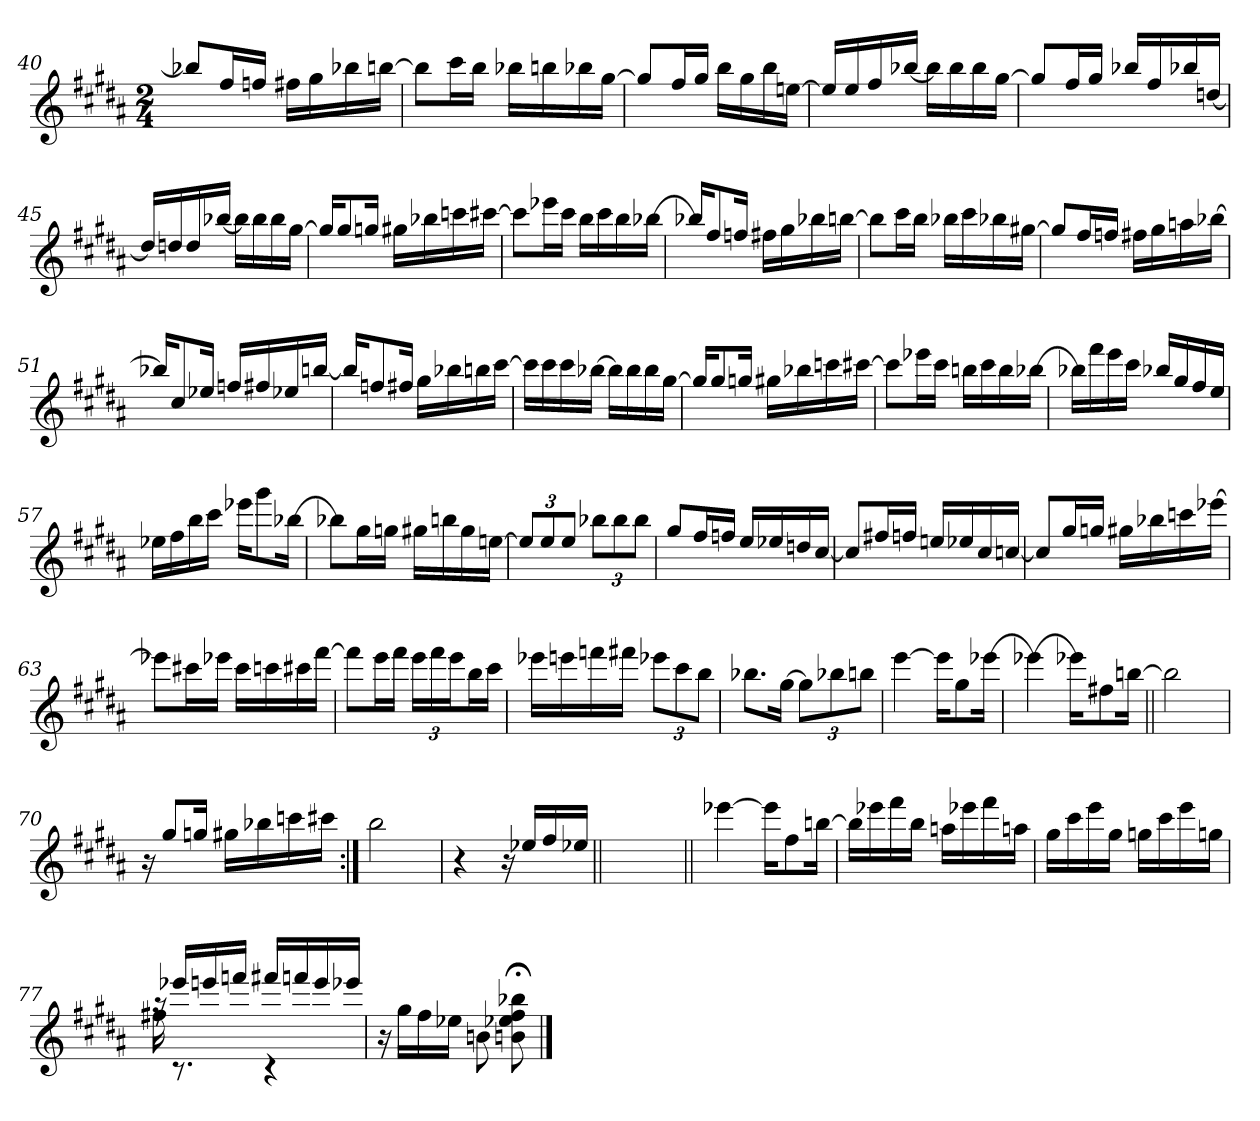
**kern
*part1
*staff1
*clefG2
*k[f#c#g#d#a#]
*B:
*M2/4
=40
8bb-X/L]
16ff#/L
16ffn/JJ
16ff#X\LL
16gg#\
16bb-X\
[16bbn\JJ
=41
8bb\L]
16ccc#\L
16bb\JJ
16bb-X\LL
16bbn\
16bb-X\
[16gg#\JJ
=42
8gg#/L]
16ff#/L
16gg#/JJ
16bb\LL
16gg#\
16bb\
[16een\JJ
=43
16ee/LL]
16ee/
16ff#/
[16bb-X/JJ
16bb-\LL]
16bb-\
16bb-\
[16gg#\JJ
!!LO:PB:g=z
=44
8gg#/L]
16ff#/L
16gg#/JJ
16bb-X/LL
16ff#/
16bb-X/
[16ddn/JJ
=45
16ddn/LL]
16dd/
16dd/
[16bb-X/JJ
16bb-\LL]
16bb-\
16bb-\
[16gg#\JJ
=46
16gg#/KL]
8gg#/
16ggn/Jk
16gg#X\LL
16bb-X\
16cccn\
[16ccc#X\JJ
=47
8ccc#\L]
16eee-X\L
16ccc#\JJ
16bb\LL
16ccc#\
16bb\
[16bb-X\JJ
=48
16bb-X/KL]
8ff#/
16ffn/Jk
16ff#X\LL
16gg#\
16bb-X\
[16bbn\JJ
!!LO:LB:g=z
=49
8bb\L]
16ccc#\L
16bb\JJ
16bb-X\LL
16ccc#\
16bb-X\
[16gg#X\JJ
=50
8gg#/L]
16ff#/L
16ffn/JJ
16ff#X\LL
16gg#\
16aan\
[16bb-X\JJ
=51
16bb-X/KL]
8cc#/
16ee-X/Jk
16ffn/LL
16ff#X/
16ee-X/
[16bbn/JJ
=52
16bb/KL]
8ffn/
16ff#X/Jk
16gg#\LL
16bb-X\
16bbn\
[16ccc#\JJ
=53
16ccc#\LL]
16ccc#\
16ccc#\
[16bb-X\JJ
16bb-\LL]
16bb-\
16bb-\
[16gg#\JJ
!!LO:LB:g=z
=54
16gg#/KL]
8gg#/
16ggn/Jk
16gg#X\LL
16bb-X\
16cccn\
[16ccc#X\JJ
=55
8ccc#\L]
16eee-X\L
16ccc#\JJ
16bbn\LL
16ccc#\
16bb\
[16bb-X\JJ
=56
16bb-X\LL]
16fff#\
16eee\
16ccc#\JJ
16bb-X/LL
16gg#/
16ff#/
16ee/JJ
=57
16ee-X\LL
16ff#\
16bb\
16ccc#\JJ
16eee-X\KL
8ggg#\
[16bb-X\Jk
=58
8bb-X\L]
16gg#\L
16ggn\JJ
16gg#X\LL
16bbn\
16gg#\
[16een\JJ
!!LO:LB:g=z
=59
12ee/L]
12ee/
12ee/J
12bb-X\L
12bb-\
12bb-\J
=60
8gg#/L
16ff#/L
16ffn/JJ
16ee/LL
16ee-X/
16ddn/
[16cc#/JJ
=61
8cc#/L]
16ff#X/L
16ffn/JJ
16een/LL
16ee-X/
16cc#/
[16ccn/JJ
=62
8ccn/L]
16gg#/L
16ggn/JJ
16gg#X\LL
16bb-X\
16cccn\
[16eee-X\JJ
=63
8eee-X\L]
16ccc#X\L
16eee-X\JJ
16ccc#\LL
16cccn\
16ccc#X\
[16fff#\JJ
!!LO:LB:g=z
=64
8fff#\L]
16eee\L
16fff#\JJ
24eee\LL
24fff#\
24eee\J
16bb\L
16ccc#\JJ
=65
16eee-X\LL
16eeen\
16fffn\
16fff#X\JJ
12eee-X\L
12ccc#\
12bb\J
=66
8.bb-X\L
[16gg#\Jk
12gg#\L]
12bb-X\
12bbn\J
=67
[4eee\
16eee\KL]
8gg#\
[16eee-X\Jk
=68
4eee-X\_
16eee-X\KL]
8ff#X\
[16bbn\Jk
!!LO:LB:g=z
=69||
2bb\]
=70
16r
8gg#/L
16ggn/Jk
16gg#X\LL
16bb-X\
16cccn\
16ccc#X\JJ
=71:|!
2bb\
=72
4r
16r
16ee-X/LL
16ff#/
16ee-X/JJ
=73||
2ryy
!!LO:LB:g=z
=74||
[4eee-X\
16eee-\KL]
8ff#\
[16bbn\Jk
=75
16bb\LL]
16eee-X\
16fff#\
16bb\JJ
16aan\LL
16eee-X\
16fff#\
16aan\JJ
=76
16gg#\LL
16ccc#\
16eee\
16gg#\JJ
16ggn\LL
16ccc#\
16eee\
16ggn\JJ
=77
*^
16raa	16ff#X\
16eee-X/LL	8.rc
16eeen/	.
16fffn/JJ	.
16fff#X/LL	4rc
16fffn/	.
16eee/	.
16eee-X/JJ	.
*v	*v
=78
16r
16gg#\LL
16ff#\
16ee-X\JJ
8bn\
8bn\;< 8ee-X\;< 8ff#\;< 8bb-X\;<
==
*-
